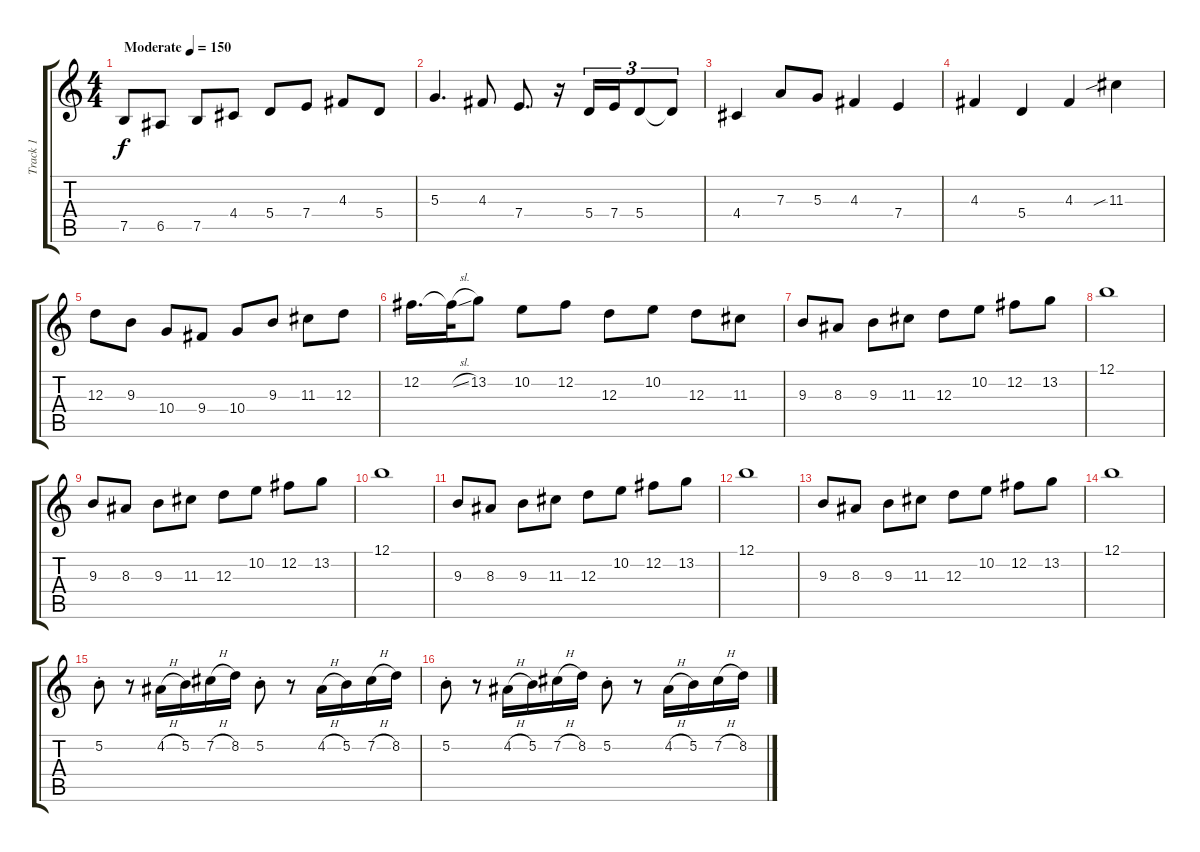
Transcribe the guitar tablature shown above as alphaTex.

\track ("Track 1" "Track 1") {instrument acousticguitarnylon}
\staff {score tabs}
\tuning (B3 Gb3 D3 A2 E2 B1) {hide}
\ts (4 4)
\tempo (150 "Moderate")
\clef g2
\ks c
7.5.8{dy f instrument acousticguitarnylon} 6.5.8 7.5.8 4.4.8 5.4.8 7.4.8 4.3.8 5.4.8 |
5.3.4{d} 4.3.8 7.4.8{d} r.16 5.4.16{tu (3 2)} 7.4.16{tu (3 2)} 5.4.8{tu (3 2)} 5.4{t}.8{tu (3 2)} |
4.4.4 7.3.8 5.3.8 4.3.4 7.4.4 |
4.3.4 5.4.4 4.3.4 11.3{sib}.4 |
12.3.8 9.3.8 10.4.8 9.4.8 10.4.8 9.3.8 11.3.8 12.3.8 |
12.2.16{d} 12.2{sl t}.32 13.2.8 10.2.8 12.2.8 12.3.8 10.2.8 12.3.8 11.3.8 |
9.3.8 8.3.8 9.3.8 11.3.8 12.3.8 10.2.8 12.2.8 13.2.8 |
12.1.1 |
9.3.8 8.3.8 9.3.8 11.3.8 12.3.8 10.2.8 12.2.8 13.2.8 |
12.1.1 |
9.3.8 8.3.8 9.3.8 11.3.8 12.3.8 10.2.8 12.2.8 13.2.8 |
12.1.1 |
9.3.8 8.3.8 9.3.8 11.3.8 12.3.8 10.2.8 12.2.8 13.2.8 |
12.1.1 |
5.2{st}.8 r.8 4.2{h}.16 5.2.16 7.2{h}.16 8.2.16 5.2{st}.8 r.8 4.2{h}.16 5.2.16 7.2{h}.16 8.2.16 |
5.2{st}.8 r.8 4.2{h}.16 5.2.16 7.2{h}.16 8.2.16 5.2{st}.8 r.8 4.2{h}.16 5.2.16 7.2{h}.16 8.2.16
